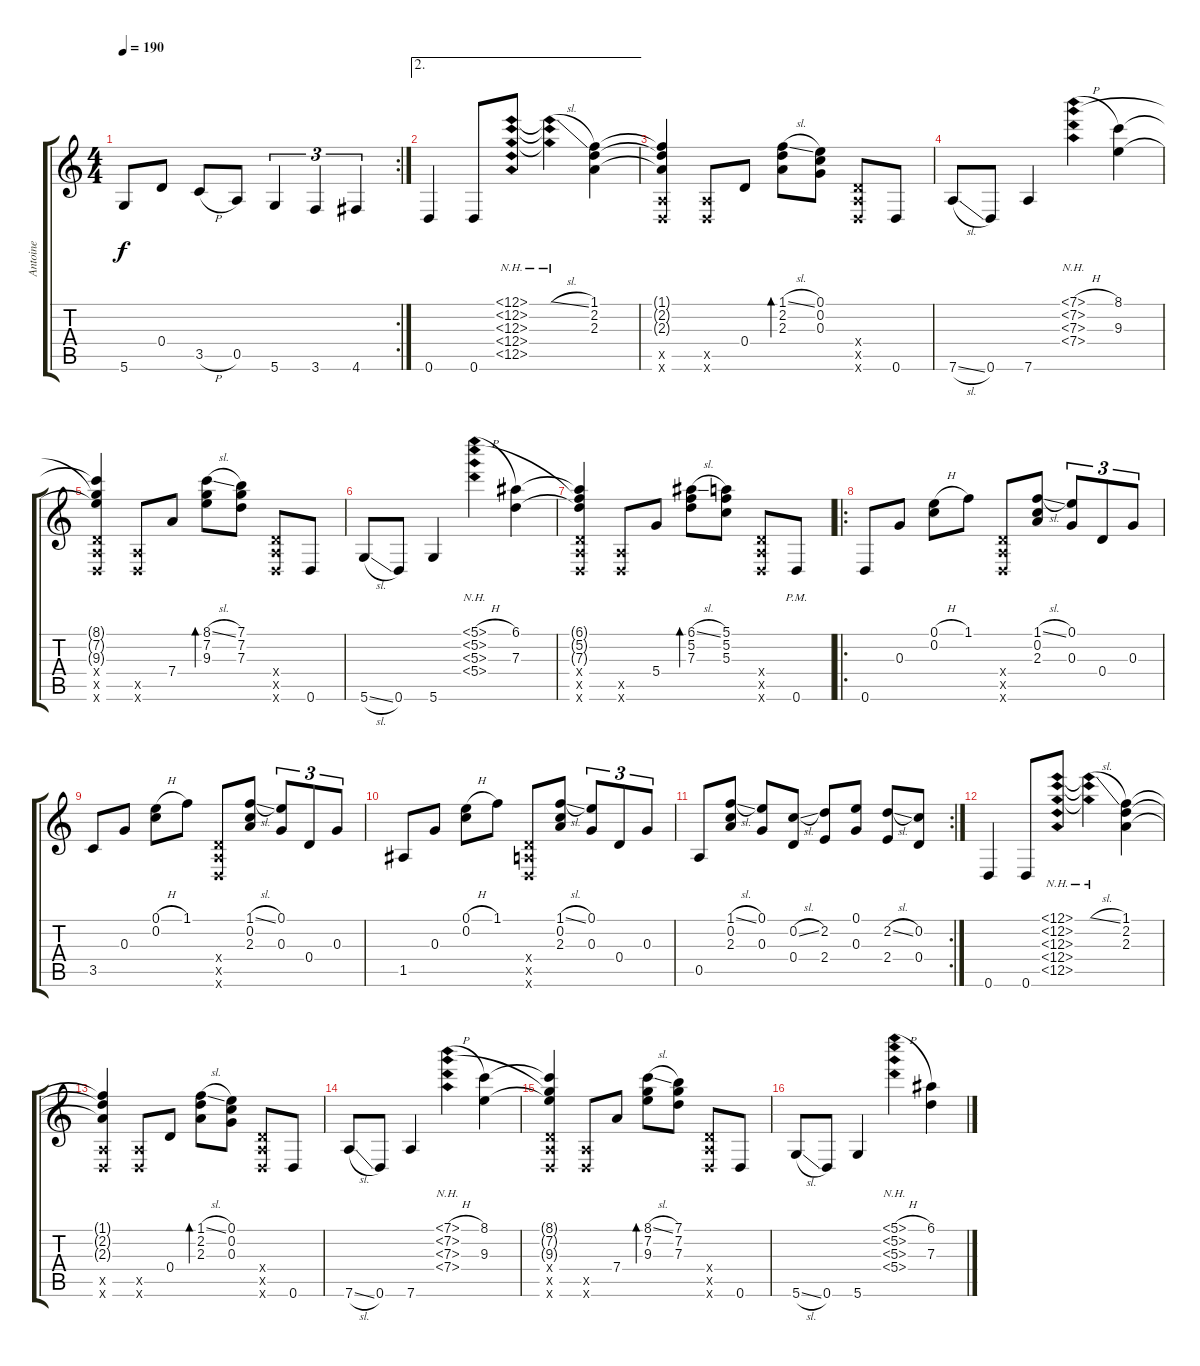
\track ("Antoine" "Antoine") {instrument acousticguitarsteel}
\staff {score tabs}
\tuning (E4 C4 G3 D3 A2 D2) {hide}
\rc 2
\ts (4 4)
\tempo 190
\clef g2
\ks c
5.6.8{dy f} 0.4.8 3.5{h}.8 0.5.8 5.6.4{tu (3 2)} 3.6.4{tu (3 2)} 4.6.4{tu (3 2)} |
\ae 2
0.6.4 0.6.8 (12.1{nh} 12.2{nh} 12.3{nh} 12.4{nh} 12.5{nh}).8 (12.1{nh sl t} 12.2{nh t} 12.3{nh t}).4 (1.1 2.2 2.3).4 |
(1.1{t} 2.2{t} 2.3{t} 0.5{x} 0.6{x}).4 (0.5{x} 0.6{x}).8 0.4.8 (1.1{sl} 2.2 2.3).8{bd 60} (0.1 0.2 0.3).8 (0.4{x} 0.5{x} 0.6{x}).8 0.6.8 |
7.6{sl}.8 0.6.8 7.6.4 (7.1{nh h} 7.2{nh} 7.3{nh} 7.4{nh}).4 (8.1 9.3).4 |
(8.1{t} 7.2{t} 9.3{t} 0.4{x} 0.5{x} 0.6{x}).4 (0.5{x} 0.6{x}).8 7.4.8 (8.1{sl} 7.2 9.3).8{bd 60} (7.1 7.2 7.3).8 (0.4{x} 0.5{x} 0.6{x}).8 0.6.8 |
5.6{sl}.8 0.6.8 5.6.4 (5.1{nh h} 5.2{nh} 5.3{nh} 5.4{nh}).4 (6.1 7.3).4 |
(6.1{t} 5.2{t} 7.3{t} 0.4{x} 0.5{x} 0.6{x}).4 (0.5{x} 0.6{x}).8 5.4.8 (6.1{sl} 5.2 7.3).8{bd 60} (5.1 5.2 5.3).8 (0.4{x} 0.5{x} 0.6{x}).8 0.6{pm}.8 |
\ro
0.6.8 0.3.8 (0.1{h} 0.2).8 1.1.8 (0.4{x} 0.5{x} 0.6{x}).8 (1.1{sl} 0.2 2.3).8 (0.1 0.3).8{tu (3 2)} 0.4.8{tu (3 2)} 0.3.8{tu (3 2)} |
3.5.8 0.3.8 (0.1{h} 0.2).8 1.1.8 (0.4{x} 0.5{x} 0.6{x}).8 (1.1{sl} 0.2 2.3).8 (0.1 0.3).8{tu (3 2)} 0.4.8{tu (3 2)} 0.3.8{tu (3 2)} |
1.5.8 0.3.8 (0.1{h} 0.2).8 1.1.8 (0.4{x} 0.5{x} 0.6{x}).8 (1.1{sl} 0.2 2.3).8 (0.1 0.3).8{tu (3 2)} 0.4.8{tu (3 2)} 0.3.8{tu (3 2)} |
\rc 2
0.5.8 (1.1{sl} 0.2 2.3).8 (0.1 0.3).8 (0.2{sl} 0.4).8 (2.2 2.4).8 (0.1 0.3).8 (2.2{sl} 2.4).8 (0.2 0.4).8 |
0.6.4 0.6.8 (12.1{nh} 12.2{nh} 12.3{nh} 12.4{nh} 12.5{nh}).8 (12.1{nh sl t} 12.2{nh t} 12.3{nh t}).4 (1.1 2.2 2.3).4 |
(1.1{t} 2.2{t} 2.3{t} 0.5{x} 0.6{x}).4 (0.5{x} 0.6{x}).8 0.4.8 (1.1{sl} 2.2 2.3).8{bd 60} (0.1 0.2 0.3).8 (0.4{x} 0.5{x} 0.6{x}).8 0.6.8 |
7.6{sl}.8 0.6.8 7.6.4 (7.1{nh h} 7.2{nh} 7.3{nh} 7.4{nh}).4 (8.1 9.3).4 |
(8.1{t} 7.2{t} 9.3{t} 0.4{x} 0.5{x} 0.6{x}).4 (0.5{x} 0.6{x}).8 7.4.8 (8.1{sl} 7.2 9.3).8{bd 60} (7.1 7.2 7.3).8 (0.4{x} 0.5{x} 0.6{x}).8 0.6.8 |
5.6{sl}.8 0.6.8 5.6.4 (5.1{nh h} 5.2{nh} 5.3{nh} 5.4{nh}).4 (6.1 7.3).4
